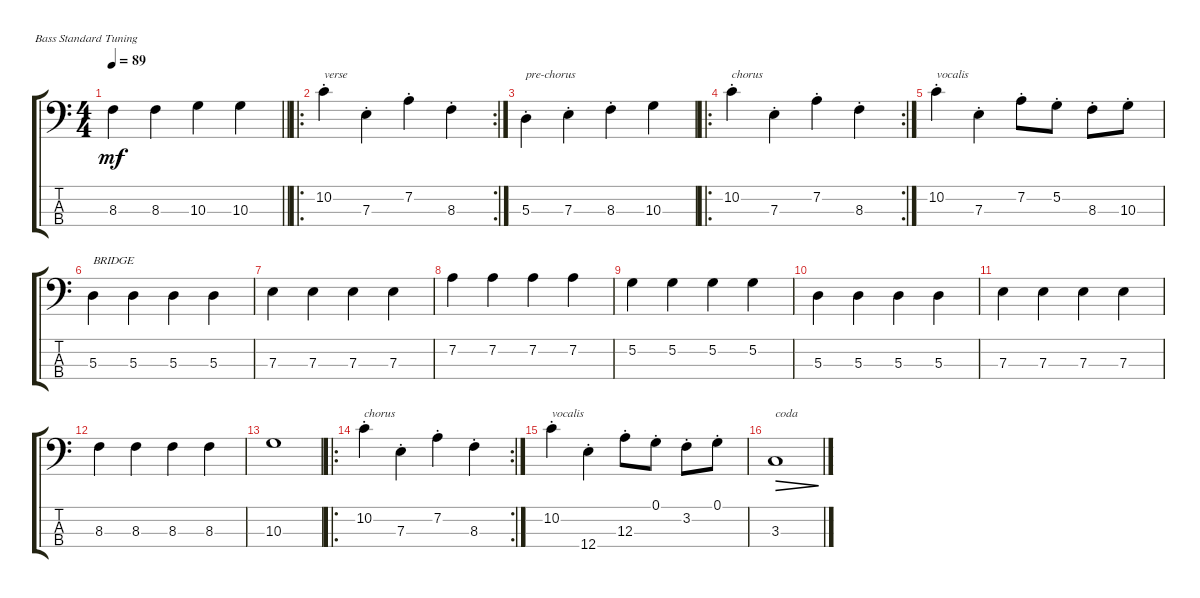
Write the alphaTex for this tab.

\defaultSystemsLayout 4
\bracketExtendMode groupsimilarinstruments
\firstSystemTrackNameOrientation horizontal
\otherSystemsTrackNameOrientation horizontal
\track "" {instrument electricbassfinger}
\staff {score tabs}
\tuning (G2 D2 A1 E1)
\ts (4 4)
\tempo 89
\clef f4
\scale
0.112015
\barLineRight lightlight
\ks c
8.3.4{dy mf} 8.3.4 10.3.4 10.3.4 |
\ro
\rc 2
\scale
0.292328 10.2{st}.4{txt "verse"} 7.3{st}.4 7.2{st}.4 8.3{st}.4 |
\scale
0.22451 5.3{st}.4{txt "pre-chorus"} 7.3{st}.4 8.3{st}.4 10.3.4 |
\ro
\rc 2
\scale
0.251976 10.2{st}.4{txt "chorus"} 7.3{st}.4 7.2{st}.4 8.3{st}.4 |
\scale
0.231393 10.2{st}.4{txt "vocalis"} 7.3{st}.4 7.2{st}.8 5.2{st}.8 8.3{st}.8 10.3{st}.8 |
\scale
0.166319 5.3.4{txt "BRIDGE"} 5.3.4 5.3.4 5.3.4 |
\scale
0.124464 7.3.4 7.3.4 7.3.4 7.3.4 |
\scale
0.125894 7.2.4 7.2.4 7.2.4 7.2.4 |
\scale
0.114449 5.2.4 5.2.4 5.2.4 5.2.4 |
\scale
0.123033 5.3.4 5.3.4 5.3.4 5.3.4 |
\scale
0.113019 7.3.4 7.3.4 7.3.4 7.3.4 |
\scale
0.128755 8.3.4 8.3.4 8.3.4 8.3.4 |
\scale
0.102267 10.3.1 |
\ro
\rc 2
\scale
0.377092 10.2{st}.4{txt "chorus"} 7.3{st}.4 7.2{st}.4 8.3{st}.4 |
\scale
0.307996 10.2{st}.4{txt "vocalis"} 12.4{st}.4 12.3{st}.8 0.1{st}.8 3.2{st}.8 0.1{st}.8 |
\scale
0.31425 3.3.1{txt "coda" dec}
